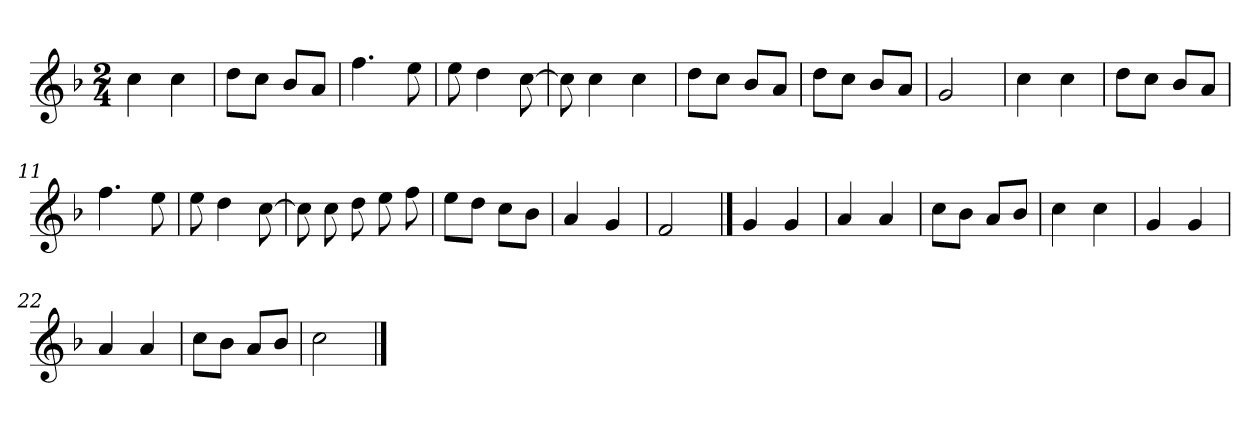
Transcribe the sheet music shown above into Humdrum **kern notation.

**kern
*part1
*staff1
*clefG2
*k[b-]
*F:
*M2/4
*MM120
=1
4cc
4cc
=2
8dd\L
8cc\J
8b-/L
8a/J
=3
4.ff
8ee
=4
8ee
4dd
[8cc
=5
8cc]
4cc
4cc
=6
8dd\L
8cc\J
8b-/L
8a/J
=7
8dd\L
8cc\J
8b-/L
8a/J
=8
2g
=9
4cc
4cc
=10
8dd\L
8cc\J
8b-/L
8a/J
=11
4.ff
8ee
=12
8ee
4dd
[8cc
=13
8cc]
8cc
8dd
8ee
8ff
=14
8ee\L
8dd\J
8cc\L
8b-\J
=15
4a
4g
=16
2f
==17
4g
4g
=18
4a
4a
=19
8cc\L
8b-\J
8a/L
8b-/J
=20
4cc
4cc
=21
4g
4g
=22
4a
4a
=23
8cc\L
8b-\J
8a/L
8b-/J
=24
2cc
==
*-
